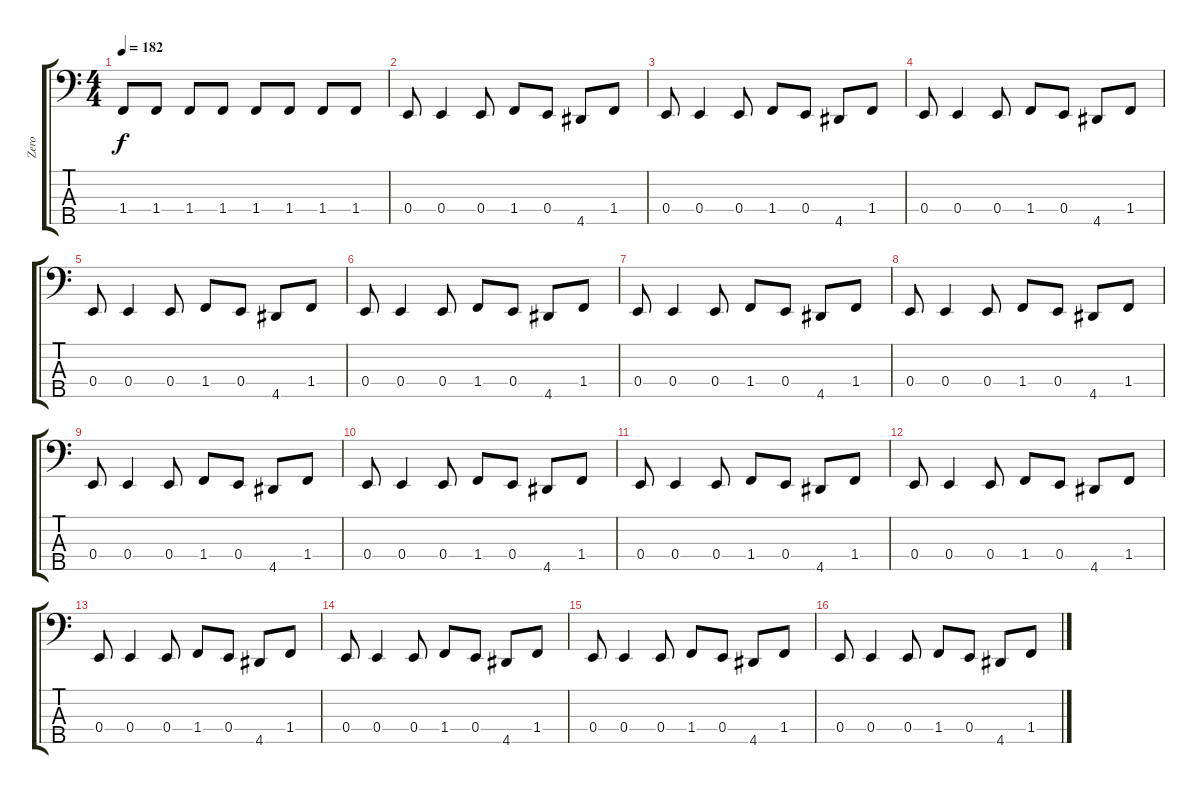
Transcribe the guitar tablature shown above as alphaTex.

\track ("Zero" "Zero") {instrument electricbassfinger}
\staff {score tabs}
\tuning (G2 D2 A1 E1 B0) {hide}
\ts (4 4)
\tempo 182
\clef f4
\ks c
1.4.8{dy f} 1.4.8 1.4.8 1.4.8 1.4.8 1.4.8 1.4.8 1.4.8 |
0.4.8 0.4.4 0.4.8 1.4.8 0.4.8 4.5.8 1.4.8 |
0.4.8 0.4.4 0.4.8 1.4.8 0.4.8 4.5.8 1.4.8 |
0.4.8 0.4.4 0.4.8 1.4.8 0.4.8 4.5.8 1.4.8 |
0.4.8 0.4.4 0.4.8 1.4.8 0.4.8 4.5.8 1.4.8 |
0.4.8 0.4.4 0.4.8 1.4.8 0.4.8 4.5.8 1.4.8 |
0.4.8 0.4.4 0.4.8 1.4.8 0.4.8 4.5.8 1.4.8 |
0.4.8 0.4.4 0.4.8 1.4.8 0.4.8 4.5.8 1.4.8 |
0.4.8 0.4.4 0.4.8 1.4.8 0.4.8 4.5.8 1.4.8 |
0.4.8 0.4.4 0.4.8 1.4.8 0.4.8 4.5.8 1.4.8 |
0.4.8 0.4.4 0.4.8 1.4.8 0.4.8 4.5.8 1.4.8 |
0.4.8 0.4.4 0.4.8 1.4.8 0.4.8 4.5.8 1.4.8 |
0.4.8 0.4.4 0.4.8 1.4.8 0.4.8 4.5.8 1.4.8 |
0.4.8 0.4.4 0.4.8 1.4.8 0.4.8 4.5.8 1.4.8 |
0.4.8 0.4.4 0.4.8 1.4.8 0.4.8 4.5.8 1.4.8 |
0.4.8 0.4.4 0.4.8 1.4.8 0.4.8 4.5.8 1.4.8
